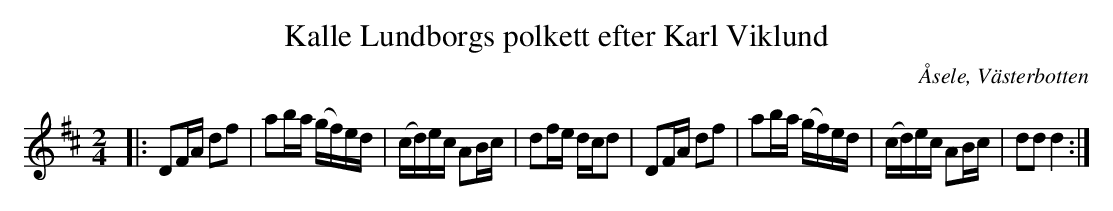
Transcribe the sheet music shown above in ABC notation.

X:1
T:Kalle Lundborgs polkett efter Karl Viklund
O:Åsele, Västerbotten
M:2/4
L:1/8
K:D
|: DF/A/ df | ab/a/ (g/f/)e/d/ | (c/d/)e/c/ AB/c/ | df/e/ d/c/d | DF/A/ df | ab/a/ (g/f/)e/d/ | (c/d/)e/c/ AB/c/ | dd  d2 :|
